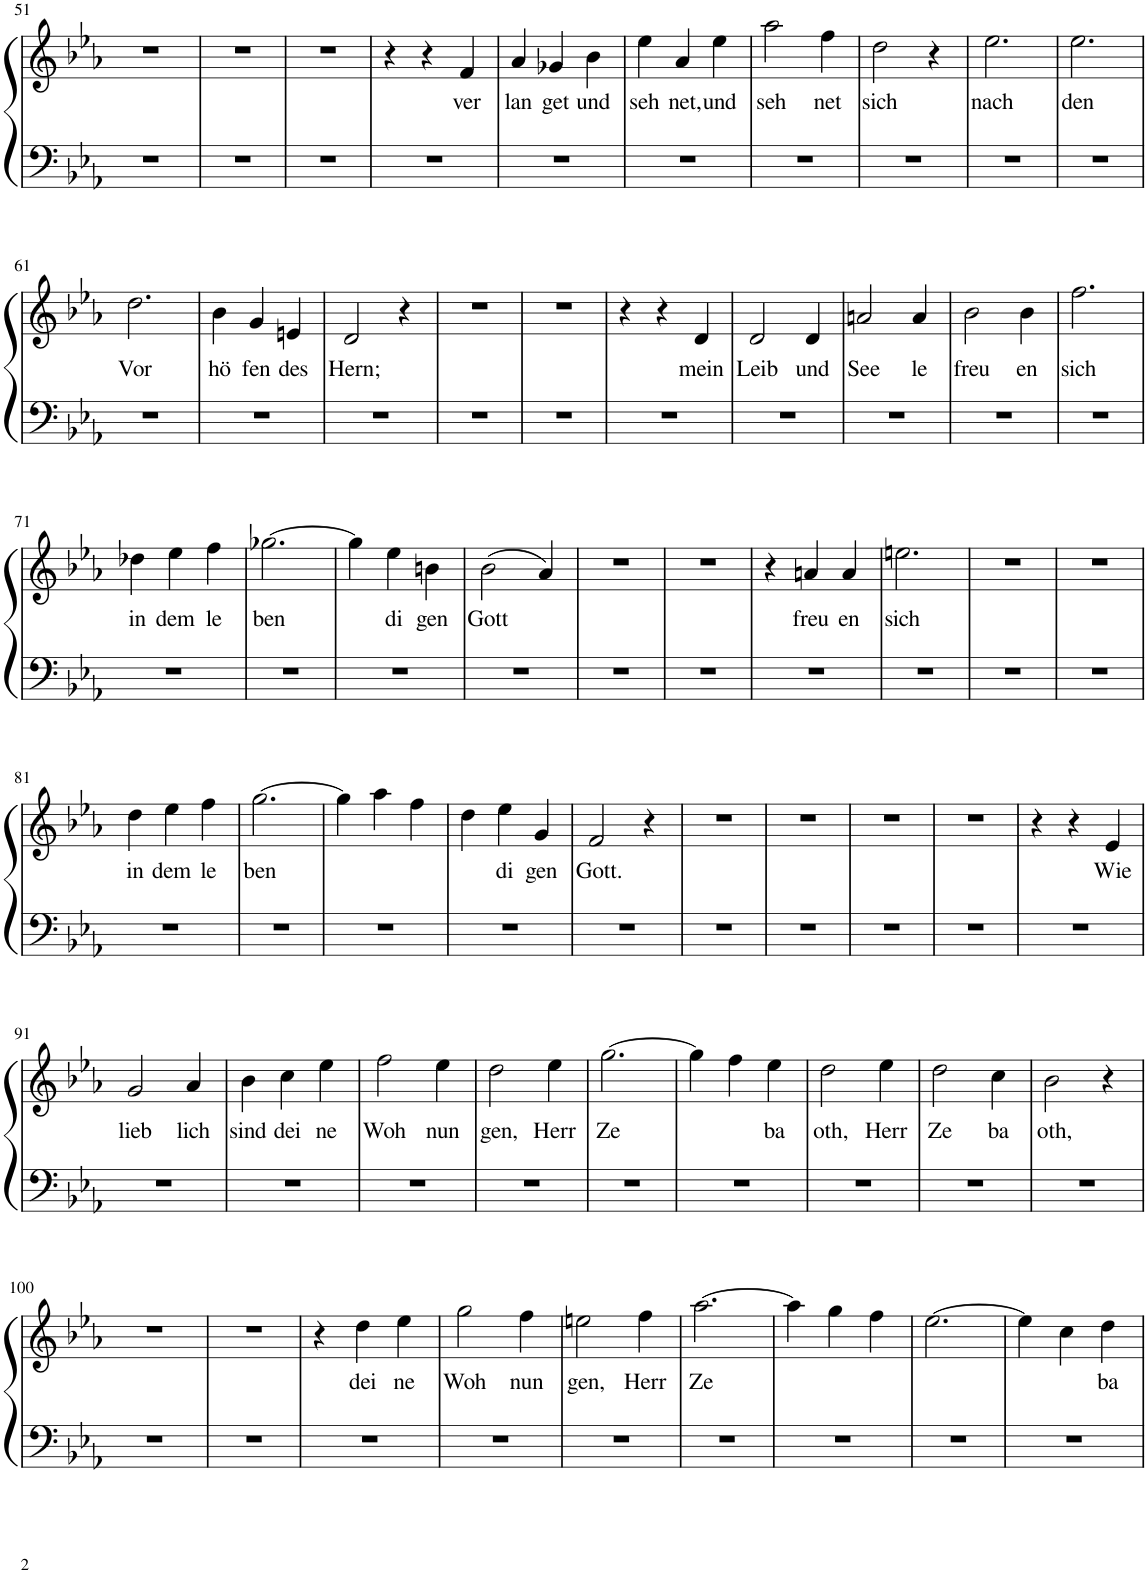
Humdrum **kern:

**kern	**kern	**text
*part1	*part1	*part1
*staff2	*staff1	*staff1
*I"Piano	*	*
*I'Pno.	*	*
!!LO:PB:g=z
*clefF4	*clefG2	*
*k[b-e-a-]	*k[b-e-a-]	*
*M3/4	*M3/4	*
=51	=51	=51
2.r	2.r	.
=52	=52	=52
2.r	2.r	.
=53	=53	=53
2.r	2.r	.
=54	=54	=54
2.r	4r	.
.	4r	.
!	!	!LO:LY:b
.	4f/	ver
=55	=55	=55
!	!	!LO:LY:b
2.r	4a-/	lan
!	!	!LO:LY:b
.	4g-X/	get
!	!	!LO:LY:b
.	4b-\	und
=56	=56	=56
!	!	!LO:LY:b
2.r	4ee-\	seh
!	!	!LO:LY:b
.	4a-/	net,
!	!	!LO:LY:b
.	4ee-\	und
=57	=57	=57
!	!	!LO:LY:b
2.r	2aa-\	seh
!	!	!LO:LY:b
.	4ff\	net
=58	=58	=58
!	!	!LO:LY:b
2.r	2dd\	sich
.	4r	.
=59	=59	=59
!	!	!LO:LY:b
2.r	2.ee-\	nach
=60	=60	=60
!	!	!LO:LY:b
2.r	2.ee-\	den
!!LO:LB:g=z
=61	=61	=61
!	!	!LO:LY:b
2.r	2.dd\	Vor
=62	=62	=62
!	!	!LO:LY:b
2.r	4b-\	hö
!	!	!LO:LY:b
.	4g/	fen
!	!	!LO:LY:b
.	4en/	des
=63	=63	=63
!	!	!LO:LY:b
2.r	2d/	Hern;
.	4r	.
=64	=64	=64
2.r	2.r	.
=65	=65	=65
2.r	2.r	.
=66	=66	=66
2.r	4r	.
.	4r	.
!	!	!LO:LY:b
.	4d/	mein
=67	=67	=67
!	!	!LO:LY:b
2.r	2d/	Leib
!	!	!LO:LY:b
.	4d/	und
=68	=68	=68
!	!	!LO:LY:b
2.r	2an/	See
!	!	!LO:LY:b
.	4a/	le
=69	=69	=69
!	!	!LO:LY:b
2.r	2b-\	freu
!	!	!LO:LY:b
.	4b-\	en
=70	=70	=70
!	!	!LO:LY:b
2.r	2.ff\	sich
!!LO:LB:g=z
=71	=71	=71
!	!	!LO:LY:b
2.r	4dd-X\	in
!	!	!LO:LY:b
.	4ee-\	dem
!	!	!LO:LY:b
.	4ff\	le
=72	=72	=72
!	!	!LO:LY:b
2.r	[2.gg-X\	ben
=73	=73	=73
2.r	4gg-\]	.
!	!	!LO:LY:b
.	4ee-\	di
!	!	!LO:LY:b
.	4bn\	gen
=74	=74	=74
!	!	!LO:LY:b
2.r	(2b-\	Gott
.	4a-/)	.
=75	=75	=75
2.r	2.r	.
=76	=76	=76
2.r	2.r	.
=77	=77	=77
2.r	4r	.
!	!	!LO:LY:b
.	4an/	freu
!	!	!LO:LY:b
.	4a/	en
=78	=78	=78
!	!	!LO:LY:b
2.r	2.een\	sich
=79	=79	=79
2.r	2.r	.
=80	=80	=80
2.r	2.r	.
!!LO:LB:g=z
=81	=81	=81
!	!	!LO:LY:b
2.r	4dd\	in
!	!	!LO:LY:b
.	4ee-\	dem
!	!	!LO:LY:b
.	4ff\	le
=82	=82	=82
!	!	!LO:LY:b
2.r	[2.gg\	ben
=83	=83	=83
2.r	4gg\]	.
.	4aa-\	.
.	4ff\	.
=84	=84	=84
2.r	4dd\	.
!	!	!LO:LY:b
.	4ee-\	di
!	!	!LO:LY:b
.	4g/	gen
=85	=85	=85
!	!	!LO:LY:b
2.r	2f/	Gott.
.	4r	.
=86	=86	=86
2.r	2.r	.
=87	=87	=87
2.r	2.r	.
=88	=88	=88
2.r	2.r	.
=89	=89	=89
2.r	2.r	.
=90	=90	=90
2.r	4r	.
.	4r	.
!	!	!LO:LY:b
.	4e-/	Wie
!!LO:LB:g=z
=91	=91	=91
!	!	!LO:LY:b
2.r	2g/	lieb
!	!	!LO:LY:b
.	4a-/	lich
=92	=92	=92
!	!	!LO:LY:b
2.r	4b-\	sind
!	!	!LO:LY:b
.	4cc\	dei
!	!	!LO:LY:b
.	4ee-\	ne
=93	=93	=93
!	!	!LO:LY:b
2.r	2ff\	Woh
!	!	!LO:LY:b
.	4ee-\	nun
=94	=94	=94
!	!	!LO:LY:b
2.r	2dd\	gen,
!	!	!LO:LY:b
.	4ee-\	Herr
=95	=95	=95
!	!	!LO:LY:b
2.r	[2.gg\	Ze
=96	=96	=96
2.r	4gg\]	.
.	4ff\	.
!	!	!LO:LY:b
.	4ee-\	ba
=97	=97	=97
!	!	!LO:LY:b
2.r	2dd\	oth,
!	!	!LO:LY:b
.	4ee-\	Herr
=98	=98	=98
!	!	!LO:LY:b
2.r	2dd\	Ze
!	!	!LO:LY:b
.	4cc\	ba
=99	=99	=99
!	!	!LO:LY:b
2.r	2b-\	oth,
.	4r	.
!!LO:LB:g=z
=100	=100	=100
2.r	2.r	.
=101	=101	=101
2.r	2.r	.
=102	=102	=102
2.r	4r	.
!	!	!LO:LY:b
.	4dd\	dei
!	!	!LO:LY:b
.	4ee-\	ne
=103	=103	=103
!	!	!LO:LY:b
2.r	2gg\	Woh
!	!	!LO:LY:b
.	4ff\	nun
=104	=104	=104
!	!	!LO:LY:b
2.r	2een\	gen,
!	!	!LO:LY:b
.	4ff\	Herr
=105	=105	=105
!	!	!LO:LY:b
2.r	[2.aa-\	Ze
=106	=106	=106
2.r	4aa-\]	.
.	4gg\	.
.	4ff\	.
=107	=107	=107
2.r	[2.ee-\	.
=108	=108	=108
2.r	4ee-\]	.
.	4cc\	.
!	!	!LO:LY:b
.	4dd\	ba
=	=	=
*-	*-	*-
